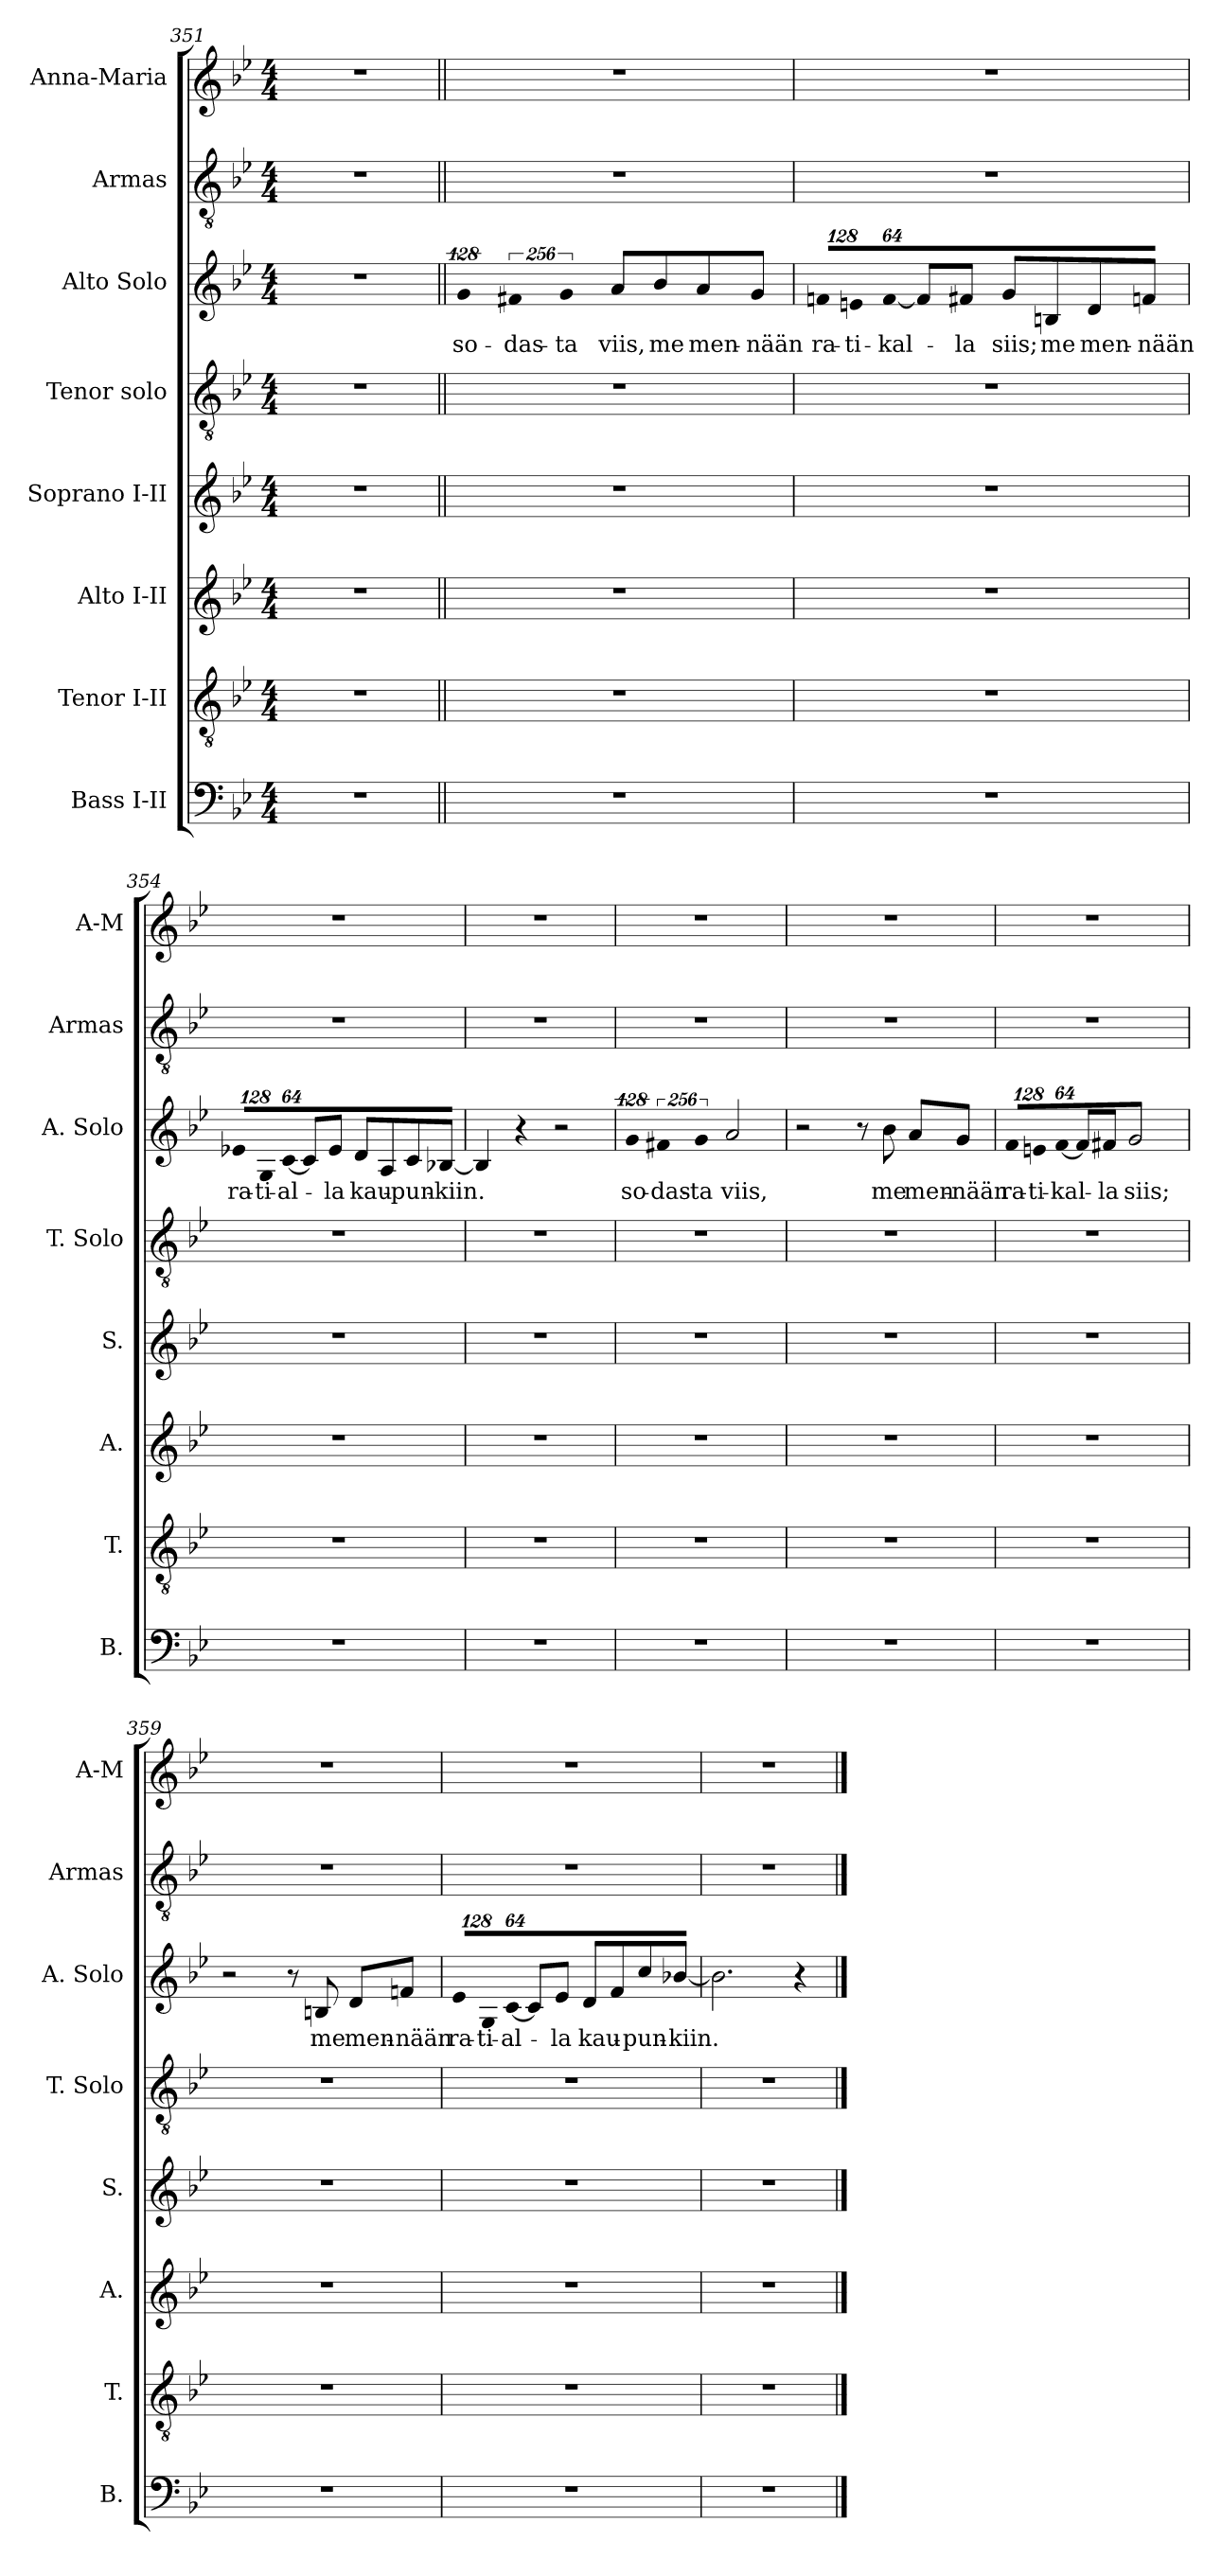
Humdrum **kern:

**kern	**kern	**kern	**kern	**kern	**kern	**text	**kern	**kern
*part8	*part7	*part6	*part5	*part4	*part3	*part3	*part2	*part1
*staff8	*staff7	*staff6	*staff5	*staff4	*staff3	*staff3	*staff2	*staff1
*I"Bass I-II	*I"Tenor I-II	*I"Alto I-II	*I"Soprano I-II	*I"Tenor solo	*I"Alto Solo	*	*I"Armas	*I"Anna-Maria
*I'B.	*I'T.	*I'A.	*I'S.	*I'T. Solo	*I'A. Solo	*	*I'Armas	*I'A-M
*clefF4	*clefGv2	*clefG2	*clefG2	*clefGv2	*clefG2	*	*clefGv2	*clefG2
*	*ITrd7c12	*	*	*ITrd7c12	*	*	*ITrd7c12	*
*k[b-e-]	*k[b-e-]	*k[b-e-]	*k[b-e-]	*k[b-e-]	*k[b-e-]	*	*k[b-e-]	*k[b-e-]
*B-:	*B-:	*B-:	*B-:	*B-:	*B-:	*	*B-:	*B-:
*M4/4	*M4/4	*M4/4	*M4/4	*M4/4	*M4/4	*	*M4/4	*M4/4
=351	=351	=351	=351	=351	=351	=351	=351	=351
1r	1r	1r	1r	1r	1r	.	1r	1r
!!LO:LB:g=z
=352||	=352||	=352||	=352||	=352||	=352||	=352||	=352||	=352||
!	!	!	!	!	!LO:N:vis=4	!	!	!
!	!	!	!	!	!	!LO:LY:b:color=#000000	!	!
1r	1r	1r	1r	1r	512%85gi/	so-	1r	1r
!	!	!	!	!	!LO:N:vis=4	!	!	!
!	!	!	!	!	!	!LO:LY:b:color=#000000	!	!
.	.	.	.	.	1024%171f#Xi/	-das-	.	.
!	!	!	!	!	!LO:N:vis=4	!	!	!
!	!	!	!	!	!	!LO:LY:b:color=#000000	!	!
.	.	.	.	.	1024%171gi/	-ta	.	.
!	!	!	!	!	!	!LO:LY:b:color=#000000	!	!
.	.	.	.	.	8ai/L	viis,	.	.
!	!	!	!	!	!	!LO:LY:b:color=#000000	!	!
.	.	.	.	.	8b-i/	me	.	.
!	!	!	!	!	!	!LO:LY:b:color=#000000	!	!
.	.	.	.	.	8ai/	men-	.	.
!	!	!	!	!	!	!LO:LY:b:color=#000000	!	!
.	.	.	.	.	8gi/J	-nään	.	.
=353	=353	=353	=353	=353	=353	=353	=353	=353
*	*	*	*	*	*Xbrackettup	*	*	*
!	!	!	!	!	!LO:N:vis=8	!	!	!
!	!	!	!	!	!	!LO:LY:b:color=#000000	!	!
1r	1r	1r	1r	1r	1024%85fni/L	ra-	1r	1r
!	!	!	!	!	!LO:N:vis=8	!	!	!
!	!	!	!	!	!	!LO:LY:b:color=#000000	!	!
.	.	.	.	.	1024%85eni/	-ti-	.	.
!	!	!	!	!	!LO:N:vis=8	!	!	!
!	!	!	!	!	!	!LO:LY:b:color=#000000	!	!
.	.	.	.	.	[<512%43fi/J	-kal-	.	.
.	.	.	.	.	8fi/L]	.	.	.
!	!	!	!	!	!	!LO:LY:b:color=#000000	!	!
.	.	.	.	.	8f#Xi/J	-la	.	.
!	!	!	!	!	!	!LO:LY:b:color=#000000	!	!
.	.	.	.	.	8gi/L	siis;	.	.
!	!	!	!	!	!	!LO:LY:b:color=#000000	!	!
.	.	.	.	.	8Bni/	me	.	.
!	!	!	!	!	!	!LO:LY:b:color=#000000	!	!
.	.	.	.	.	8di/	men-	.	.
!	!	!	!	!	!	!LO:LY:b:color=#000000	!	!
.	.	.	.	.	8fni/J	-nään	.	.
=354	=354	=354	=354	=354	=354	=354	=354	=354
!	!	!	!	!	!LO:N:vis=8	!	!	!
!	!	!	!	!	!	!LO:LY:b:color=#000000	!	!
1r	1r	1r	1r	1r	1024%85e-Xi/L	ra-	1r	1r
!	!	!	!	!	!LO:N:vis=8	!	!	!
!	!	!	!	!	!	!LO:LY:b:color=#000000	!	!
.	.	.	.	.	1024%85Gi/	-ti-	.	.
!	!	!	!	!	!LO:N:vis=8	!	!	!
!	!	!	!	!	!	!LO:LY:b:color=#000000	!	!
.	.	.	.	.	[<512%43ci/J	-al-	.	.
.	.	.	.	.	8ci/L]	.	.	.
!	!	!	!	!	!	!LO:LY:b:color=#000000	!	!
.	.	.	.	.	8e-i/J	-la	.	.
!	!	!	!	!	!	!LO:LY:b:color=#000000	!	!
.	.	.	.	.	8di/L	kau-	.	.
.	.	.	.	.	8Ai/	.	.	.
!	!	!	!	!	!	!LO:LY:b:color=#000000	!	!
.	.	.	.	.	8ci/	-pun-	.	.
!	!	!	!	!	!	!LO:LY:b:color=#000000	!	!
.	.	.	.	.	[<8B-Xi/J	-kiin.	.	.
!!LO:LB:g=z
=355	=355	=355	=355	=355	=355	=355	=355	=355
1r	1r	1r	1r	1r	4B-i/]	.	1r	1r
.	.	.	.	.	4r	.	.	.
.	.	.	.	.	2r	.	.	.
=356	=356	=356	=356	=356	=356	=356	=356	=356
*	*	*	*	*	*brackettup	*	*	*
!	!	!	!	!	!LO:N:vis=4	!	!	!
!	!	!	!	!	!	!LO:LY:b:color=#000000	!	!
1r	1r	1r	1r	1r	512%85gi/	so-	1r	1r
!	!	!	!	!	!LO:N:vis=4	!	!	!
!	!	!	!	!	!	!LO:LY:b:color=#000000	!	!
.	.	.	.	.	1024%171f#Xi/	-das-	.	.
!	!	!	!	!	!LO:N:vis=4	!	!	!
!	!	!	!	!	!	!LO:LY:b:color=#000000	!	!
.	.	.	.	.	1024%171gi/	-ta	.	.
!	!	!	!	!	!	!LO:LY:b:color=#000000	!	!
.	.	.	.	.	2ai/	viis,	.	.
=357	=357	=357	=357	=357	=357	=357	=357	=357
1r	1r	1r	1r	1r	2r	.	1r	1r
.	.	.	.	.	8r	.	.	.
!	!	!	!	!	!	!LO:LY:b:color=#000000	!	!
.	.	.	.	.	8b-i\	me	.	.
!	!	!	!	!	!	!LO:LY:b:color=#000000	!	!
.	.	.	.	.	8ai/L	men-	.	.
!	!	!	!	!	!	!LO:LY:b:color=#000000	!	!
.	.	.	.	.	8gi/J	-nään	.	.
=358	=358	=358	=358	=358	=358	=358	=358	=358
*	*	*	*	*	*Xbrackettup	*	*	*
!	!	!	!	!	!LO:N:vis=8	!	!	!
!	!	!	!	!	!	!LO:LY:b:color=#000000	!	!
1r	1r	1r	1r	1r	1024%85fi/L	ra-	1r	1r
!	!	!	!	!	!LO:N:vis=8	!	!	!
!	!	!	!	!	!	!LO:LY:b:color=#000000	!	!
.	.	.	.	.	1024%85eni/	-ti-	.	.
!	!	!	!	!	!LO:N:vis=8	!	!	!
!	!	!	!	!	!	!LO:LY:b:color=#000000	!	!
.	.	.	.	.	[<512%43fi/J	-kal-	.	.
.	.	.	.	.	8fi/L]	.	.	.
!	!	!	!	!	!	!LO:LY:b:color=#000000	!	!
.	.	.	.	.	8f#Xi/J	-la	.	.
!	!	!	!	!	!	!LO:LY:b:color=#000000	!	!
.	.	.	.	.	2gi/	siis;	.	.
!!LO:LB:g=z
=359	=359	=359	=359	=359	=359	=359	=359	=359
1r	1r	1r	1r	1r	2r	.	1r	1r
.	.	.	.	.	8r	.	.	.
!	!	!	!	!	!	!LO:LY:b:color=#000000	!	!
.	.	.	.	.	8Bni/	me	.	.
!	!	!	!	!	!	!LO:LY:b:color=#000000	!	!
.	.	.	.	.	8di/L	men-	.	.
!	!	!	!	!	!	!LO:LY:b:color=#000000	!	!
.	.	.	.	.	8fni/J	-nään	.	.
=360	=360	=360	=360	=360	=360	=360	=360	=360
!	!	!	!	!	!LO:N:vis=8	!	!	!
!	!	!	!	!	!	!LO:LY:b:color=#000000	!	!
1r	1r	1r	1r	1r	1024%85e-i/L	ra-	1r	1r
!	!	!	!	!	!LO:N:vis=8	!	!	!
!	!	!	!	!	!	!LO:LY:b:color=#000000	!	!
.	.	.	.	.	1024%85Gi/	-ti-	.	.
!	!	!	!	!	!LO:N:vis=8	!	!	!
!	!	!	!	!	!	!LO:LY:b:color=#000000	!	!
.	.	.	.	.	[<512%43ci/J	-al-	.	.
.	.	.	.	.	8ci/L]	.	.	.
!	!	!	!	!	!	!LO:LY:b:color=#000000	!	!
.	.	.	.	.	8e-i/J	-la	.	.
!	!	!	!	!	!	!LO:LY:b:color=#000000	!	!
.	.	.	.	.	8di/L	kau-	.	.
.	.	.	.	.	8fi/	.	.	.
!	!	!	!	!	!	!LO:LY:b:color=#000000	!	!
.	.	.	.	.	8cci/	-pun-	.	.
!	!	!	!	!	!	!LO:LY:b:color=#000000	!	!
.	.	.	.	.	[<8b-Xi/J	-kiin.	.	.
=361	=361	=361	=361	=361	=361	=361	=361	=361
1r	1r	1r	1r	1r	2.b-i\]	.	1r	1r
.	.	.	.	.	4r	.	.	.
==	==	==	==	==	==	==	==	==
*-	*-	*-	*-	*-	*-	*-	*-	*-
